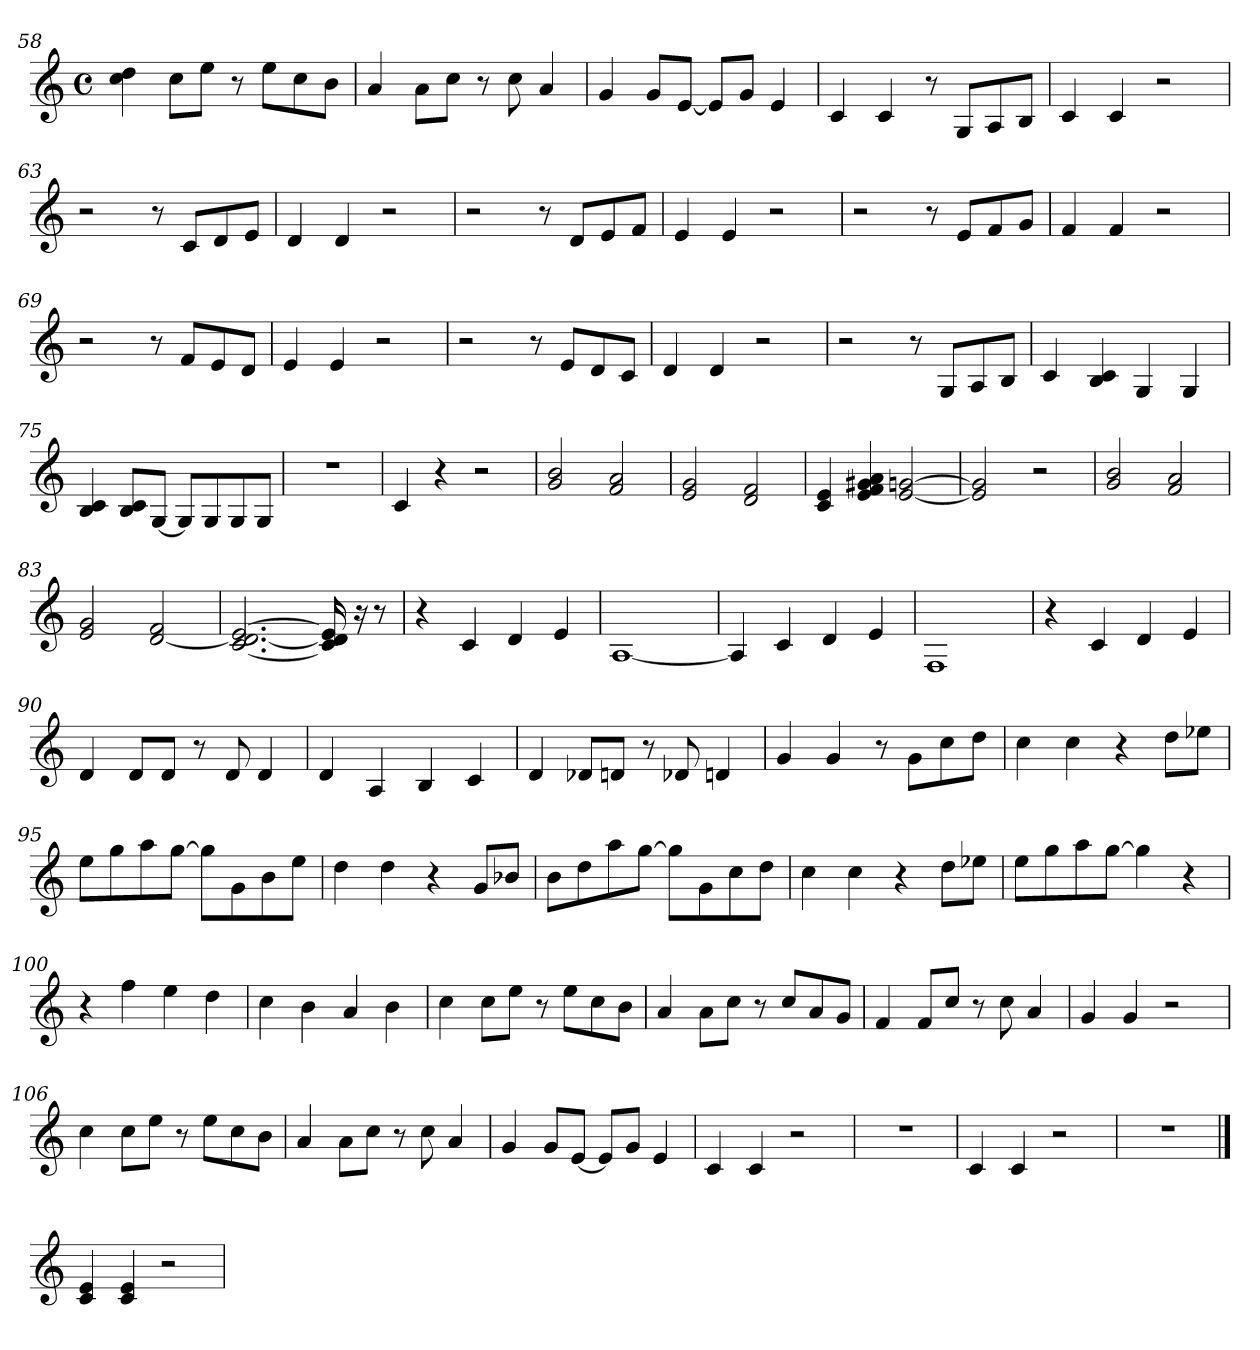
**kern
*part1
*staff1
!!LO:LB:g=z
*clefG2
*k[]
*C:
*M4/4
*met(c)
=58
4cc\ 4dd\
8cc\L
8ee\J
8r
8ee\L
8cc\
8b\J
=59
4a/
8a\L
8cc\J
8r
8cc\
4a/
=60
4g/
8g/L
[8e/J
8e/L]
8g/J
4e/
=61
4c/
4c/
8r
8G/L
8A/
8B/J
!!LO:LB:g=z
=62
4c/
4c/
2r
=63
2r
8r
8c/L
8d/
8e/J
=64
4d/
4d/
2r
=65
2r
8r
8d/L
8e/
8f/J
=66
4e/
4e/
2r
!!LO:PB:g=z
=67
2r
8r
8e/L
8f/
8g/J
=68
4f/
4f/
2r
=69
2r
8r
8f/L
8e/
8d/J
=70
4e/
4e/
2r
!!LO:LB:g=z
=71
2r
8r
8e/L
8d/
8c/J
=72
4d/
4d/
2r
=73
2r
8r
8G/L
8A/
8B/J
=74
4c/
4B/ 4c/
4G/
4G/
!!LO:LB:g=z
=75
4B/ 4c/
8B/ 8c/L
[8G/J
8G/L]
8G/
8G/
8G/J
=76
1r
=77
4c/
4r
2r
=78
2g/ 2b/
2f/ 2a/
!!LO:LB:g=z
=79
2e/ 2g/
2d/ 2f/
=80
4c/ 4e/
4e/ 4f/ 4g#X/ 4a/
[2e/ [2gn/
=81
2e/] 2g/]
2r
=82
2g/ 2b/
2f/ 2a/
!!LO:LB:g=z
=83
2e/ 2g/
[2d/ 2f/
=84
[2.c/ 2.d/_ [2.e/
16c/] 16d/] 16e/]
16r
8r
=85
4r
4c/
4d/
4e/
=86
[1A
!!LO:LB:g=z
=87
4A/]
4c/
4d/
4e/
=88
1F
=89
4r
4c/
4d/
4e/
=90
4d/
8d/L
8d/J
8r
8d/
4d/
!!LO:LB:g=z
=91
4d/
4A/
4B/
4c/
=92
4d/
8d-X/L
8dn/J
8r
8d-X/
4dn/
=93
4g/
4g/
8r
8g\L
8cc\
8dd\J
=94
4cc\
4cc\
4r
8dd\L
8ee-X\J
!!LO:LB:g=z
=95
8ee\L
8gg\
8aa\
[8gg\J
8gg\L]
8g\
8b\
8ee\J
=96
4dd\
4dd\
4r
8g/L
8b-X/J
=97
8b\L
8dd\
8aa\
[8gg\J
8gg\L]
8g\
8cc\
8dd\J
=98
4cc\
4cc\
4r
8dd\L
8ee-X\J
!!LO:PB:g=z
=99
8ee\L
8gg\
8aa\
[8gg\J
4gg\]
4r
=100
4r
4ff\
4ee\
4dd\
=101
4cc\
4b\
4a/
4b\
=102
4cc\
8cc\L
8ee\J
8r
8ee\L
8cc\
8b\J
!!LO:LB:g=z
=103
4a/
8a\L
8cc\J
8r
8cc/L
8a/
8g/J
=104
4f/
8f/L
8cc/J
8r
8cc\
4a/
=105
4g/
4g/
2r
=106
4cc\
8cc\L
8ee\J
8r
8ee\L
8cc\
8b\J
!!LO:LB:g=z
=107
4a/
8a\L
8cc\J
8r
8cc\
4a/
=108
4g/
8g/L
[8e/J
8e/L]
8g/J
4e/
=109
4c/
4c/
2r
=110
1r
=111
4c/
4c/
2r
!!LO:LB:g=z
=112
1r
==113
4c/ 4e/
4c/ 4e/
2r
=
*-
